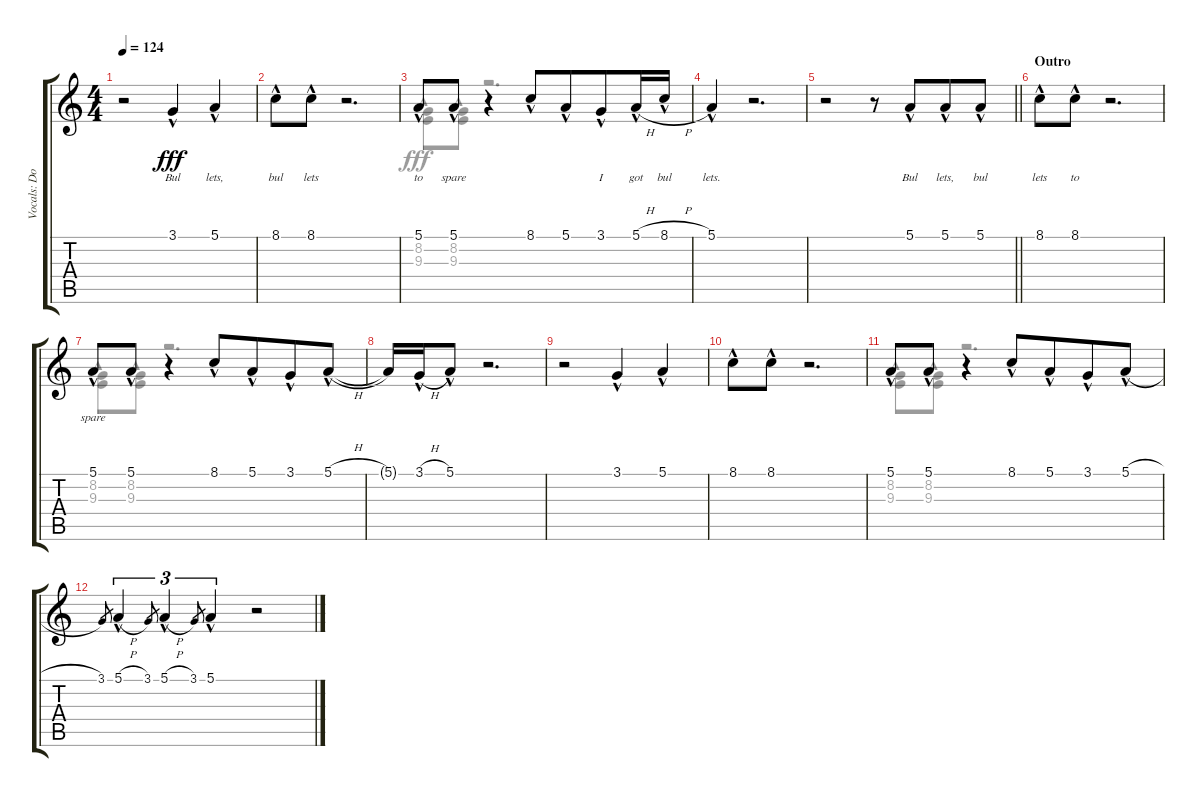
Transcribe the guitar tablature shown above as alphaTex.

\track ("Vocals: Don" "Vocals: Do") {instrument lead2sawtooth}
\staff {score tabs}
\tuning (E4 B3 G3 D3 A2 E2) {hide}
\voice
\ts (4 4)
\tempo 124
\clef g2
\ks c
r.2{dy fff} 3.1{hac}.4{lyrics (0 "Bul") lyrics (1 "") lyrics (2 "") lyrics (3 "") lyrics (4 "")} 5.1{hac}.4{lyrics (0 "lets,") lyrics (1 "") lyrics (2 "") lyrics (3 "") lyrics (4 "")} |
8.1{hac}.8{lyrics (0 "bul") lyrics (1 "") lyrics (2 "") lyrics (3 "") lyrics (4 "")} 8.1{hac}.8{lyrics (0 "lets") lyrics (1 "") lyrics (2 "") lyrics (3 "") lyrics (4 "")} r.2{d} |
5.1{hac}.8{lyrics (0 "to") lyrics (1 "") lyrics (2 "") lyrics (3 "") lyrics (4 "")} 5.1{hac}.8{lyrics (0 "spare") lyrics (1 "") lyrics (2 "") lyrics (3 "") lyrics (4 "")} r.4 8.1{hac}.8{lyrics (0 "") lyrics (1 "") lyrics (2 "") lyrics (3 "") lyrics (4 "")} 5.1{hac}.8{lyrics (0 "") lyrics (1 "") lyrics (2 "") lyrics (3 "") lyrics (4 "") beam merge} 3.1{hac}.8{lyrics (0 "I") lyrics (1 "") lyrics (2 "") lyrics (3 "") lyrics (4 "")} 5.1{h hac}.16{lyrics (0 "got") lyrics (1 "") lyrics (2 "") lyrics (3 "") lyrics (4 "")} 8.1{h hac}.16{lyrics (0 "bul") lyrics (1 "") lyrics (2 "") lyrics (3 "") lyrics (4 "")} |
5.1{hac}.4{lyrics (0 "lets.") lyrics (1 "") lyrics (2 "") lyrics (3 "") lyrics (4 "")} r.2{d} |
\barLineRight lightlight
r.2 r.8 5.1{hac}.8{lyrics (0 "Bul") lyrics (1 "") lyrics (2 "") lyrics (3 "") lyrics (4 "") beam merge} 5.1{hac}.8{lyrics (0 "lets,") lyrics (1 "") lyrics (2 "") lyrics (3 "") lyrics (4 "")} 5.1{hac}.8{lyrics (0 "bul") lyrics (1 "") lyrics (2 "") lyrics (3 "") lyrics (4 "")} |
\section ("" "Outro")
8.1{hac}.8{lyrics (0 "lets") lyrics (1 "") lyrics (2 "") lyrics (3 "") lyrics (4 "")} 8.1{hac}.8{lyrics (0 "to") lyrics (1 "") lyrics (2 "") lyrics (3 "") lyrics (4 "")} r.2{d} |
5.1{hac}.8{lyrics (0 "spare") lyrics (1 "") lyrics (2 "") lyrics (3 "") lyrics (4 "")} 5.1{hac}.8{lyrics (0 "") lyrics (1 "") lyrics (2 "") lyrics (3 "") lyrics (4 "")} r.4 8.1{hac}.8{lyrics (0 "") lyrics (1 "") lyrics (2 "") lyrics (3 "") lyrics (4 "")} 5.1{hac}.8{lyrics (0 "") lyrics (1 "") lyrics (2 "") lyrics (3 "") lyrics (4 "") beam merge} 3.1{hac}.8 5.1{h hac}.8 |
5.1{t}.16 3.1{h hac}.16 5.1{hac}.8 r.2{d} |
r.2 3.1{hac}.4 5.1{hac}.4 |
8.1{hac}.8 8.1{hac}.8 r.2{d} |
5.1{hac}.8 5.1{hac}.8 r.4 8.1{hac}.8 5.1{hac}.8{beam merge} 3.1{hac}.8 5.1{h hac}.8 |
3.1.8{gr} 5.1{h hac}.4{tu (3 2)} 3.1.8{gr} 5.1{h hac}.4{tu (3 2)} 3.1.8{gr} 5.1{hac}.4{tu (3 2)} r.2 |
|
|
\voice
\clef g2
\ottava regular
\simile none
\ks c
|
|
(8.2{hac} 9.3{hac}).8 (8.2{hac} 9.3{hac}).8 r.2{d} |
|
\barLineRight lightlight
|
|
(8.2{hac} 9.3{hac}).8 (8.2{hac} 9.3{hac}).8 r.2{d} |
|
|
|
(8.2{hac} 9.3{hac}).8 (8.2{hac} 9.3{hac}).8 r.2{d} |
|
|
|
